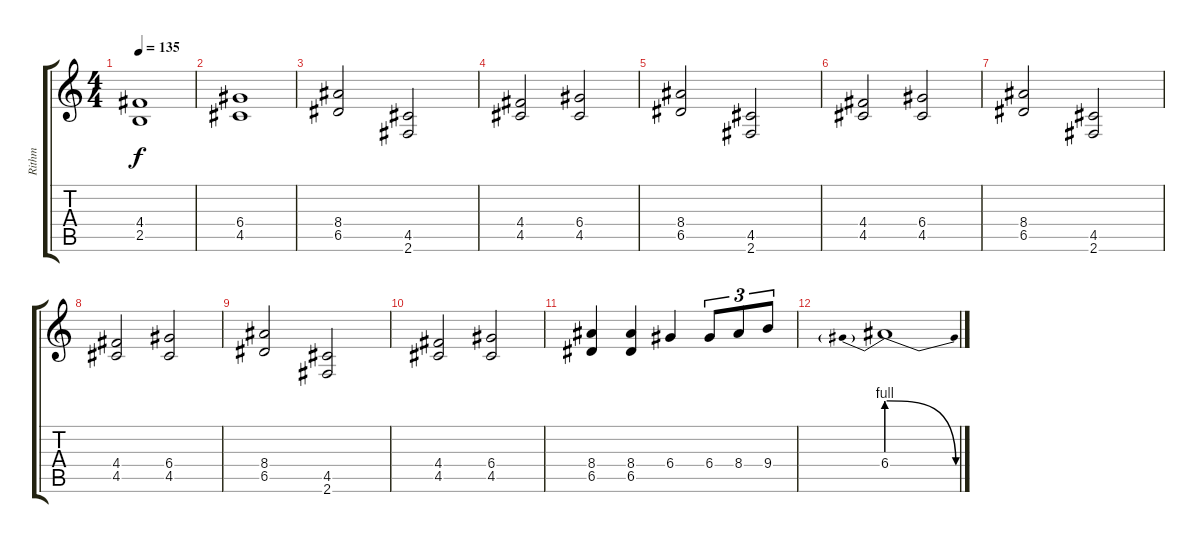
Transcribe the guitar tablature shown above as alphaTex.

\track ("Rithm" "Rithm") {instrument distortionguitar}
\staff {score tabs}
\tuning (E4 B3 G3 D3 A2 E2) {hide}
\ts (4 4)
\tempo 135
\clef g2
\ks c
(4.4 2.5).1{dy f} |
(6.4 4.5).1 |
(8.4 6.5).2 (4.5 2.6).2 |
(4.4 4.5).2 (6.4 4.5).2 |
(8.4 6.5).2 (4.5 2.6).2 |
(4.4 4.5).2 (6.4 4.5).2 |
(8.4 6.5).2 (4.5 2.6).2 |
(4.4 4.5).2 (6.4 4.5).2 |
(8.4 6.5).2 (4.5 2.6).2 |
(4.4 4.5).2 (6.4 4.5).2 |
(8.4 6.5).4 (8.4 6.5).4 6.4.4 6.4.8{tu (3 2)} 8.4.8{tu (3 2)} 9.4.8{tu (3 2)} |
6.4{be (prebendrelease 0 4 60 0)}.1
